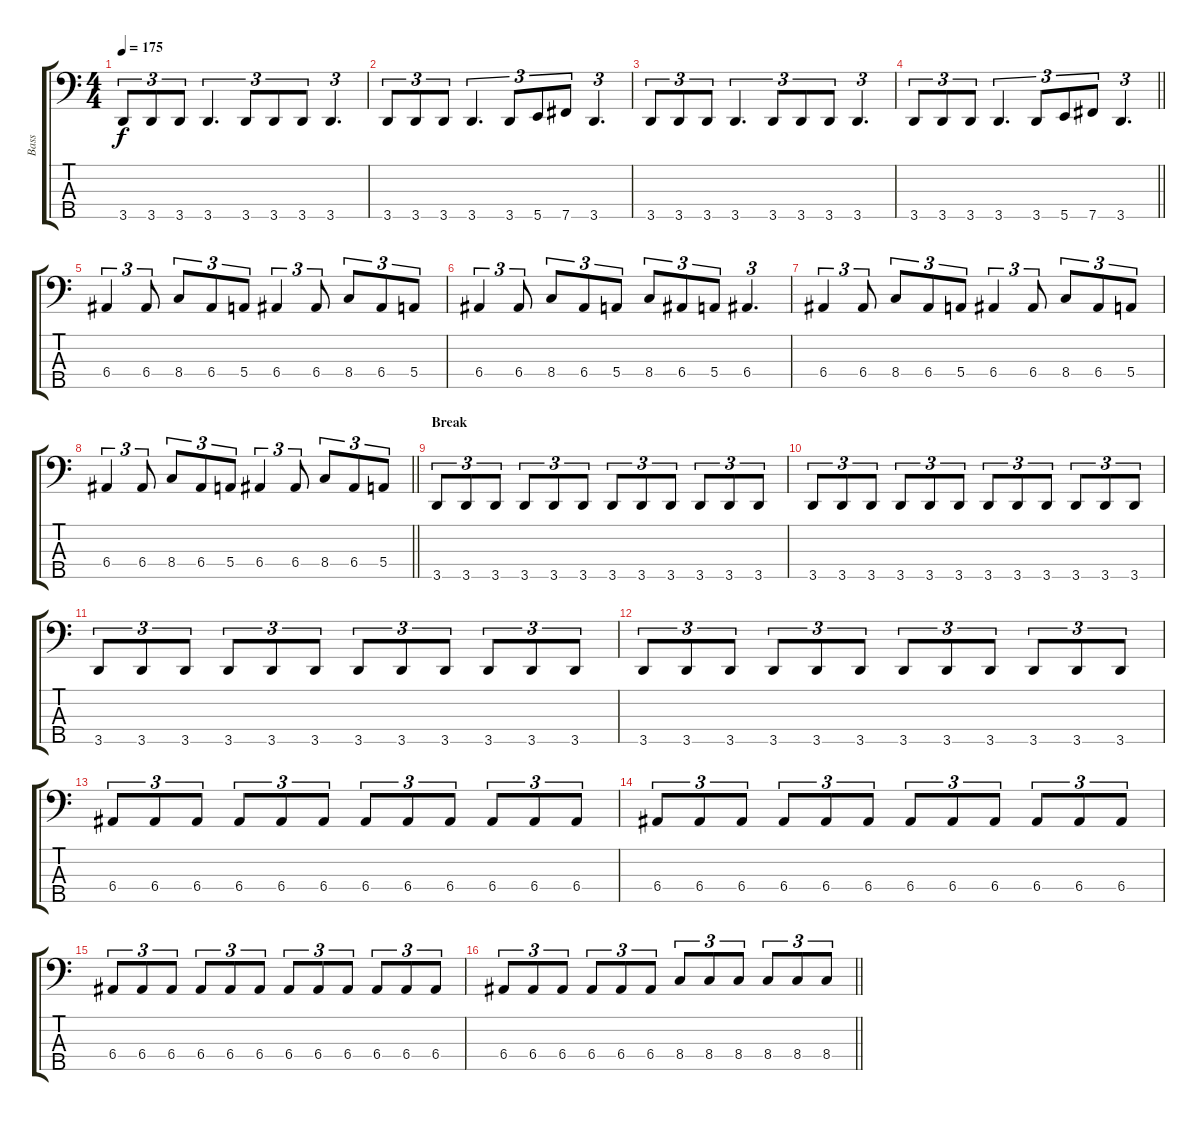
\track ("Bass" "Bass") {instrument electricbassfinger}
\staff {score tabs}
\tuning (G2 D2 A1 E1 B0) {hide}
\ts (4 4)
\section ("" "")
\tempo 175
\clef f4
\ks c
3.5.8{tu (3 2) dy f} 3.5.8{tu (3 2)} 3.5.8{tu (3 2)} 3.5.4{d tu (3 2)} 3.5.8{tu (3 2)} 3.5.8{tu (3 2)} 3.5.8{tu (3 2)} 3.5.4{d tu (3 2)} |
3.5.8{tu (3 2)} 3.5.8{tu (3 2)} 3.5.8{tu (3 2)} 3.5.4{d tu (3 2)} 3.5.8{tu (3 2)} 5.5.8{tu (3 2)} 7.5.8{tu (3 2)} 3.5.4{d tu (3 2)} |
3.5.8{tu (3 2)} 3.5.8{tu (3 2)} 3.5.8{tu (3 2)} 3.5.4{d tu (3 2)} 3.5.8{tu (3 2)} 3.5.8{tu (3 2)} 3.5.8{tu (3 2)} 3.5.4{d tu (3 2)} |
\barLineRight lightlight
3.5.8{tu (3 2)} 3.5.8{tu (3 2)} 3.5.8{tu (3 2)} 3.5.4{d tu (3 2)} 3.5.8{tu (3 2)} 5.5.8{tu (3 2)} 7.5.8{tu (3 2)} 3.5.4{d tu (3 2)} |
\section ("" "")
6.4.4{tu (3 2)} 6.4.8{tu (3 2)} 8.4.8{tu (3 2)} 6.4.8{tu (3 2)} 5.4.8{tu (3 2)} 6.4.4{tu (3 2)} 6.4.8{tu (3 2)} 8.4.8{tu (3 2)} 6.4.8{tu (3 2)} 5.4.8{tu (3 2)} |
6.4.4{tu (3 2)} 6.4.8{tu (3 2)} 8.4.8{tu (3 2)} 6.4.8{tu (3 2)} 5.4.8{tu (3 2)} 8.4.8{tu (3 2)} 6.4.8{tu (3 2)} 5.4.8{tu (3 2)} 6.4.4{d tu (3 2)} |
6.4.4{tu (3 2)} 6.4.8{tu (3 2)} 8.4.8{tu (3 2)} 6.4.8{tu (3 2)} 5.4.8{tu (3 2)} 6.4.4{tu (3 2)} 6.4.8{tu (3 2)} 8.4.8{tu (3 2)} 6.4.8{tu (3 2)} 5.4.8{tu (3 2)} |
\barLineRight lightlight
6.4.4{tu (3 2)} 6.4.8{tu (3 2)} 8.4.8{tu (3 2)} 6.4.8{tu (3 2)} 5.4.8{tu (3 2)} 6.4.4{tu (3 2)} 6.4.8{tu (3 2)} 8.4.8{tu (3 2)} 6.4.8{tu (3 2)} 5.4.8{tu (3 2)} |
\section ("" "Break")
3.5.8{tu (3 2)} 3.5.8{tu (3 2)} 3.5.8{tu (3 2)} 3.5.8{tu (3 2)} 3.5.8{tu (3 2)} 3.5.8{tu (3 2)} 3.5.8{tu (3 2)} 3.5.8{tu (3 2)} 3.5.8{tu (3 2)} 3.5.8{tu (3 2)} 3.5.8{tu (3 2)} 3.5.8{tu (3 2)} |
3.5.8{tu (3 2)} 3.5.8{tu (3 2)} 3.5.8{tu (3 2)} 3.5.8{tu (3 2)} 3.5.8{tu (3 2)} 3.5.8{tu (3 2)} 3.5.8{tu (3 2)} 3.5.8{tu (3 2)} 3.5.8{tu (3 2)} 3.5.8{tu (3 2)} 3.5.8{tu (3 2)} 3.5.8{tu (3 2)} |
3.5.8{tu (3 2)} 3.5.8{tu (3 2)} 3.5.8{tu (3 2)} 3.5.8{tu (3 2)} 3.5.8{tu (3 2)} 3.5.8{tu (3 2)} 3.5.8{tu (3 2)} 3.5.8{tu (3 2)} 3.5.8{tu (3 2)} 3.5.8{tu (3 2)} 3.5.8{tu (3 2)} 3.5.8{tu (3 2)} |
3.5.8{tu (3 2)} 3.5.8{tu (3 2)} 3.5.8{tu (3 2)} 3.5.8{tu (3 2)} 3.5.8{tu (3 2)} 3.5.8{tu (3 2)} 3.5.8{tu (3 2)} 3.5.8{tu (3 2)} 3.5.8{tu (3 2)} 3.5.8{tu (3 2)} 3.5.8{tu (3 2)} 3.5.8{tu (3 2)} |
6.4.8{tu (3 2)} 6.4.8{tu (3 2)} 6.4.8{tu (3 2)} 6.4.8{tu (3 2)} 6.4.8{tu (3 2)} 6.4.8{tu (3 2)} 6.4.8{tu (3 2)} 6.4.8{tu (3 2)} 6.4.8{tu (3 2)} 6.4.8{tu (3 2)} 6.4.8{tu (3 2)} 6.4.8{tu (3 2)} |
6.4.8{tu (3 2)} 6.4.8{tu (3 2)} 6.4.8{tu (3 2)} 6.4.8{tu (3 2)} 6.4.8{tu (3 2)} 6.4.8{tu (3 2)} 6.4.8{tu (3 2)} 6.4.8{tu (3 2)} 6.4.8{tu (3 2)} 6.4.8{tu (3 2)} 6.4.8{tu (3 2)} 6.4.8{tu (3 2)} |
6.4.8{tu (3 2)} 6.4.8{tu (3 2)} 6.4.8{tu (3 2)} 6.4.8{tu (3 2)} 6.4.8{tu (3 2)} 6.4.8{tu (3 2)} 6.4.8{tu (3 2)} 6.4.8{tu (3 2)} 6.4.8{tu (3 2)} 6.4.8{tu (3 2)} 6.4.8{tu (3 2)} 6.4.8{tu (3 2)} |
\barLineRight lightlight
6.4.8{tu (3 2)} 6.4.8{tu (3 2)} 6.4.8{tu (3 2)} 6.4.8{tu (3 2)} 6.4.8{tu (3 2)} 6.4.8{tu (3 2)} 8.4.8{tu (3 2)} 8.4.8{tu (3 2)} 8.4.8{tu (3 2)} 8.4.8{tu (3 2)} 8.4.8{tu (3 2)} 8.4.8{tu (3 2)}
